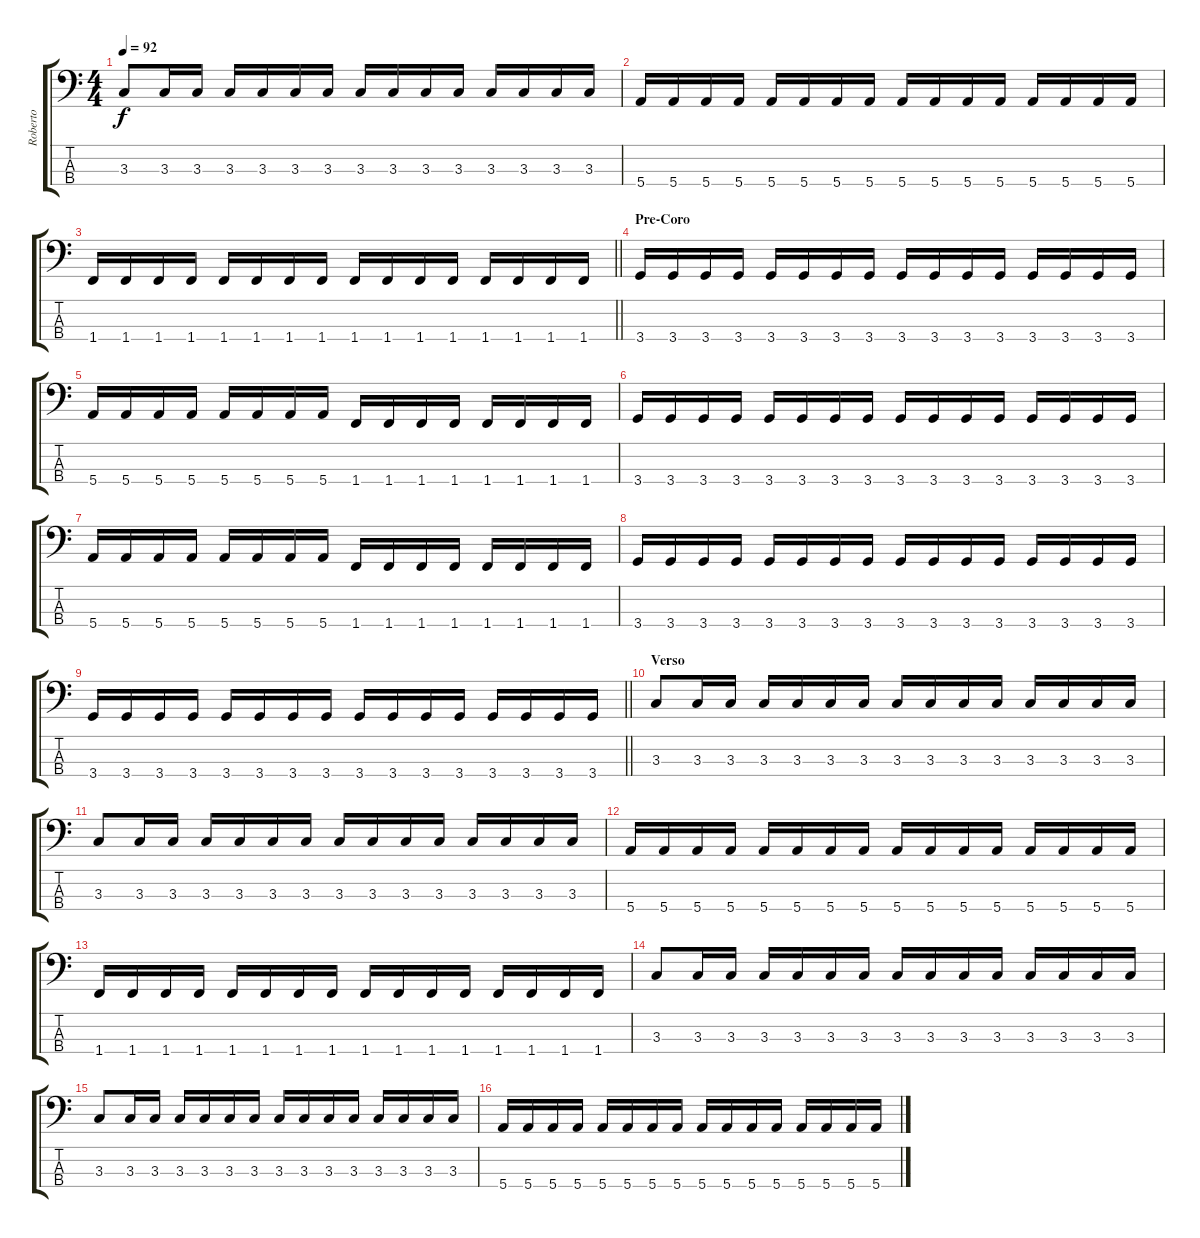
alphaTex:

\track ("Roberto" "Roberto") {instrument electricbassfinger}
\staff {score tabs}
\tuning (G2 D2 A1 E1) {hide}
\ts (4 4)
\tempo 92
\clef f4
\ks c
3.3.8{dy f} 3.3.16 3.3.16 3.3.16 3.3.16 3.3.16 3.3.16 3.3.16 3.3.16 3.3.16 3.3.16 3.3.16 3.3.16 3.3.16 3.3.16 |
5.4.16 5.4.16 5.4.16 5.4.16 5.4.16 5.4.16 5.4.16 5.4.16 5.4.16 5.4.16 5.4.16 5.4.16 5.4.16 5.4.16 5.4.16 5.4.16 |
\barLineRight lightlight
1.4.16 1.4.16 1.4.16 1.4.16 1.4.16 1.4.16 1.4.16 1.4.16 1.4.16 1.4.16 1.4.16 1.4.16 1.4.16 1.4.16 1.4.16 1.4.16 |
\section ("" "Pre-Coro")
3.4.16 3.4.16 3.4.16 3.4.16 3.4.16 3.4.16 3.4.16 3.4.16 3.4.16 3.4.16 3.4.16 3.4.16 3.4.16 3.4.16 3.4.16 3.4.16 |
5.4.16 5.4.16 5.4.16 5.4.16 5.4.16 5.4.16 5.4.16 5.4.16 1.4.16 1.4.16 1.4.16 1.4.16 1.4.16 1.4.16 1.4.16 1.4.16 |
3.4.16 3.4.16 3.4.16 3.4.16 3.4.16 3.4.16 3.4.16 3.4.16 3.4.16 3.4.16 3.4.16 3.4.16 3.4.16 3.4.16 3.4.16 3.4.16 |
5.4.16 5.4.16 5.4.16 5.4.16 5.4.16 5.4.16 5.4.16 5.4.16 1.4.16 1.4.16 1.4.16 1.4.16 1.4.16 1.4.16 1.4.16 1.4.16 |
3.4.16 3.4.16 3.4.16 3.4.16 3.4.16 3.4.16 3.4.16 3.4.16 3.4.16 3.4.16 3.4.16 3.4.16 3.4.16 3.4.16 3.4.16 3.4.16 |
\barLineRight lightlight
3.4.16 3.4.16 3.4.16 3.4.16 3.4.16 3.4.16 3.4.16 3.4.16 3.4.16 3.4.16 3.4.16 3.4.16 3.4.16 3.4.16 3.4.16 3.4.16 |
\section ("" "Verso")
3.3.8 3.3.16 3.3.16 3.3.16 3.3.16 3.3.16 3.3.16 3.3.16 3.3.16 3.3.16 3.3.16 3.3.16 3.3.16 3.3.16 3.3.16 |
3.3.8 3.3.16 3.3.16 3.3.16 3.3.16 3.3.16 3.3.16 3.3.16 3.3.16 3.3.16 3.3.16 3.3.16 3.3.16 3.3.16 3.3.16 |
5.4.16 5.4.16 5.4.16 5.4.16 5.4.16 5.4.16 5.4.16 5.4.16 5.4.16 5.4.16 5.4.16 5.4.16 5.4.16 5.4.16 5.4.16 5.4.16 |
1.4.16 1.4.16 1.4.16 1.4.16 1.4.16 1.4.16 1.4.16 1.4.16 1.4.16 1.4.16 1.4.16 1.4.16 1.4.16 1.4.16 1.4.16 1.4.16 |
3.3.8 3.3.16 3.3.16 3.3.16 3.3.16 3.3.16 3.3.16 3.3.16 3.3.16 3.3.16 3.3.16 3.3.16 3.3.16 3.3.16 3.3.16 |
3.3.8 3.3.16 3.3.16 3.3.16 3.3.16 3.3.16 3.3.16 3.3.16 3.3.16 3.3.16 3.3.16 3.3.16 3.3.16 3.3.16 3.3.16 |
5.4.16 5.4.16 5.4.16 5.4.16 5.4.16 5.4.16 5.4.16 5.4.16 5.4.16 5.4.16 5.4.16 5.4.16 5.4.16 5.4.16 5.4.16 5.4.16
